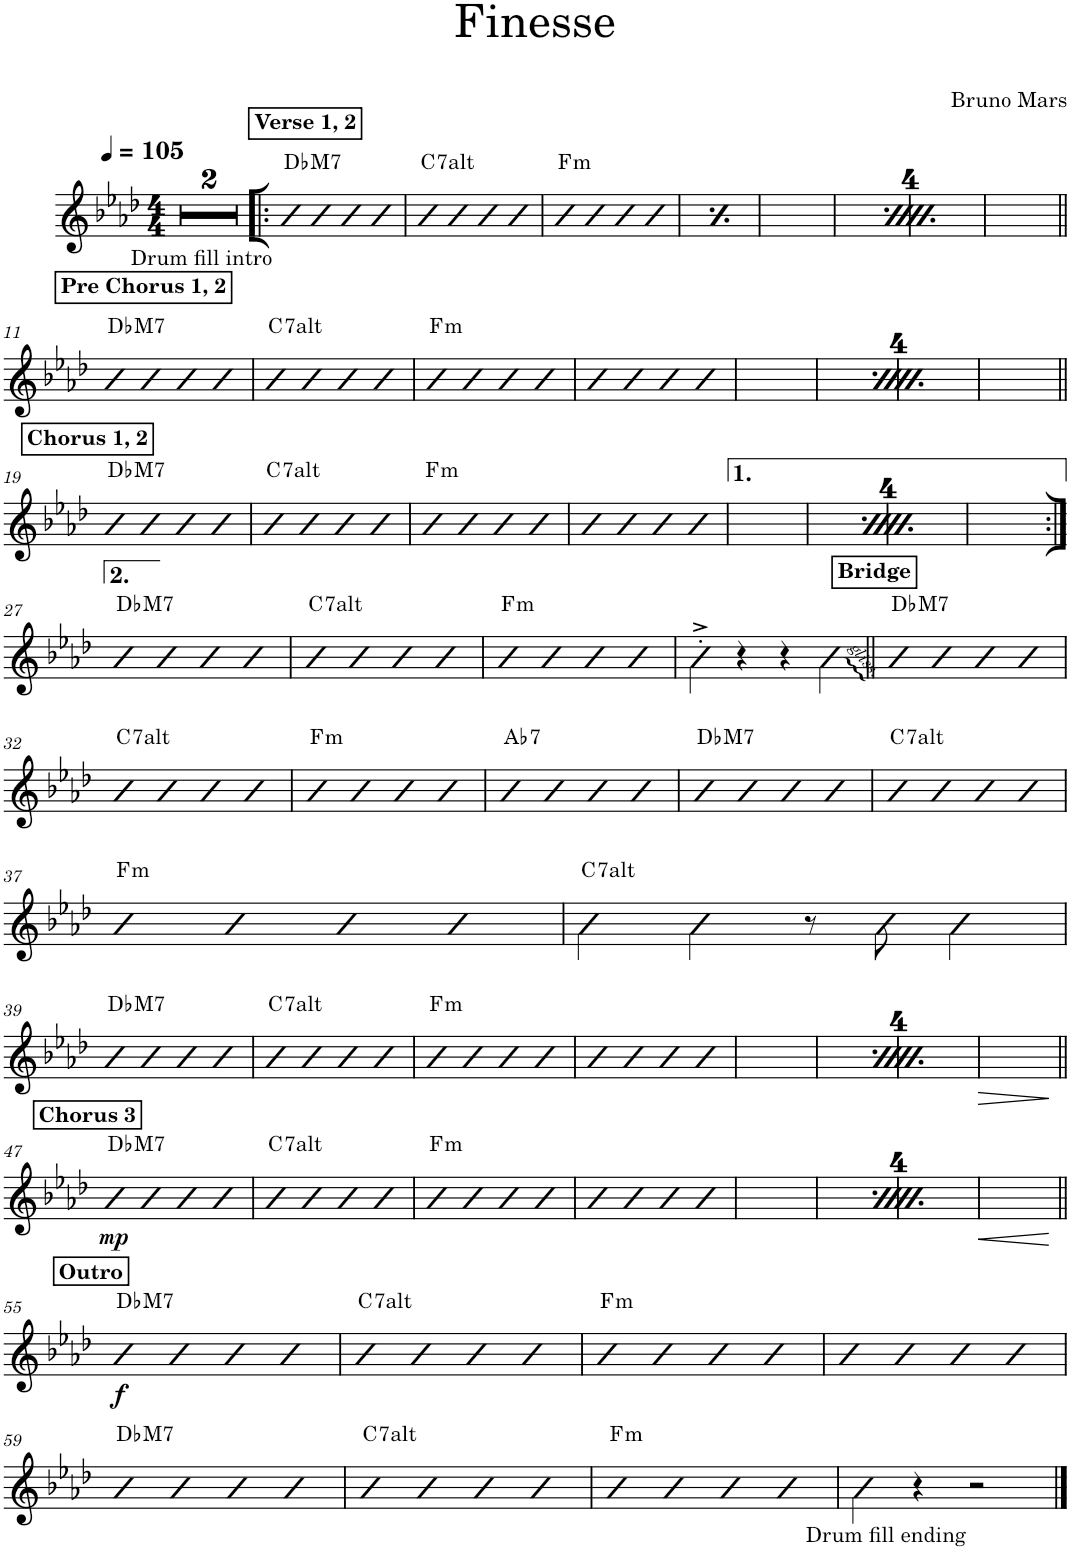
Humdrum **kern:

**kern	**dynam	**harte
*part1	*part1	*part1
*staff1	*staff1	*
*I"Piano	*	*
*I'Pno.	*	*
*clefG2	*	*
*k[b-e-a-d-]	*	*
*M4/4	*	*
*MM105	*	*
=1	=1	=1
!LO:TX:a:t=Drum fill intro	!	!
1r	.	.
=2	=2	=2
1r	.	.
!!LO:REH:place=s1:a:B:cj:t=Verse 1, 2
=3!|:	=3!|:	=3!|:
!	!	!LO:H:kt=M7
4b-	.	Db:maj7
4b-	.	.
4b-	.	.
4b-	.	.
=4	=4	=4
!	!	!LO:H:kt=7
4b-	.	C:(3,b5,#5,b7,b9,#9)
4b-	.	.
4b-	.	.
4b-	.	.
=5	=5	=5
!	!	!LO:H:kt=m
4b-	.	F:min
4b-	.	.
4b-	.	.
4b-	.	.
=6	=6	=6
!	!	!LO:H:kt=m
4b-	.	F:min
4b-	.	.
4b-	.	.
4b-	.	.
!!LO:REH:place=s1:a:B:cj:t=Verse 1, 2
=7	=7	=7
!	!	!LO:H:kt=M7
4b-	.	Db:maj7
4b-	.	.
4b-	.	.
4b-	.	.
=8	=8	=8
!	!	!LO:H:kt=7
4b-	.	C:(3,b5,#5,b7,b9,#9)
4b-	.	.
4b-	.	.
4b-	.	.
=9	=9	=9
!	!	!LO:H:kt=m
4b-	.	F:min
4b-	.	.
4b-	.	.
4b-	.	.
=10	=10	=10
!	!	!LO:H:kt=m
4b-	.	F:min
4b-	.	.
4b-	.	.
4b-	.	.
!!LO:LB:g=z
!!LO:REH:place=s1:a:B:cj:t=Pre Chorus 1, 2
=11||	=11||	=11||
!	!	!LO:H:kt=M7
4b-	.	Db:maj7
4b-	.	.
4b-	.	.
4b-	.	.
=12	=12	=12
!	!	!LO:H:kt=7
4b-	.	C:(3,b5,#5,b7,b9,#9)
4b-	.	.
4b-	.	.
4b-	.	.
=13	=13	=13
!	!	!LO:H:kt=m
4b-	.	F:min
4b-	.	.
4b-	.	.
4b-	.	.
=14	=14	=14
4b-	.	.
4b-	.	.
4b-	.	.
4b-	.	.
!!LO:REH:place=s1:a:B:cj:t=Pre Chorus 1, 2
=15	=15	=15
!	!	!LO:H:kt=M7
4b-	.	Db:maj7
4b-	.	.
4b-	.	.
4b-	.	.
=16	=16	=16
!	!	!LO:H:kt=7
4b-	.	C:(3,b5,#5,b7,b9,#9)
4b-	.	.
4b-	.	.
4b-	.	.
=17	=17	=17
!	!	!LO:H:kt=m
4b-	.	F:min
4b-	.	.
4b-	.	.
4b-	.	.
=18	=18	=18
4b-	.	.
4b-	.	.
4b-	.	.
4b-	.	.
!!LO:LB:g=z
!!LO:REH:place=s1:a:B:cj:t=Chorus 1, 2
=19||	=19||	=19||
!	!	!LO:H:kt=M7
4b-	.	Db:maj7
4b-	.	.
4b-	.	.
4b-	.	.
=20	=20	=20
!	!	!LO:H:kt=7
4b-	.	C:(3,b5,#5,b7,b9,#9)
4b-	.	.
4b-	.	.
4b-	.	.
=21	=21	=21
!	!	!LO:H:kt=m
4b-	.	F:min
4b-	.	.
4b-	.	.
4b-	.	.
=22	=22	=22
4b-	.	.
4b-	.	.
4b-	.	.
4b-	.	.
!!LO:REH:place=s1:a:B:cj:t=Chorus 1, 2
=23	=23	=23
!	!	!LO:H:kt=M7
4b-	.	Db:maj7
4b-	.	.
4b-	.	.
4b-	.	.
=24	=24	=24
!	!	!LO:H:kt=7
4b-	.	C:(3,b5,#5,b7,b9,#9)
4b-	.	.
4b-	.	.
4b-	.	.
=25	=25	=25
!	!	!LO:H:kt=m
4b-	.	F:min
4b-	.	.
4b-	.	.
4b-	.	.
=26	=26	=26
4b-	.	.
4b-	.	.
4b-	.	.
4b-	.	.
!!LO:LB:g=z
=27:|!	=27:|!	=27:|!
!	!	!LO:H:kt=M7
4b-	.	Db:maj7
4b-	.	.
4b-	.	.
4b-	.	.
=28	=28	=28
!	!	!LO:H:kt=7
4b-	.	C:(3,b5,#5,b7,b9,#9)
4b-	.	.
4b-	.	.
4b-	.	.
=29	=29	=29
!	!	!LO:H:kt=m
4b-	.	F:min
4b-	.	.
4b-	.	.
4b-	.	.
=30	=30	=30
4b-'^\	.	.
4r	.	.
4r	.	.
4b-\	.	.
!!LO:REH:place=s1:a:B:cj:t=Bridge
=31||	=31||	=31||
!	!	!LO:H:kt=M7
4b-	.	Db:maj7
4b-	.	.
4b-	.	.
4b-	.	.
!!LO:LB:g=z
=32	=32	=32
!	!	!LO:H:kt=7
4b-	.	C:(3,b5,#5,b7,b9,#9)
4b-	.	.
4b-	.	.
4b-	.	.
=33	=33	=33
!	!	!LO:H:kt=m
4b-	.	F:min
4b-	.	.
4b-	.	.
4b-	.	.
=34	=34	=34
!	!	!LO:H:kt=7
4b-	.	Ab:7
4b-	.	.
4b-	.	.
4b-	.	.
=35	=35	=35
!	!	!LO:H:kt=M7
4b-	.	Db:maj7
4b-	.	.
4b-	.	.
4b-	.	.
=36	=36	=36
!	!	!LO:H:kt=7
4b-	.	C:(3,b5,#5,b7,b9,#9)
4b-	.	.
4b-	.	.
4b-	.	.
!!LO:LB:g=z
=37	=37	=37
!	!	!LO:H:kt=m
4b-	.	F:min
4b-	.	.
4b-	.	.
4b-	.	.
=38	=38	=38
!	!	!LO:H:kt=7
4b-\	.	C:(3,b5,#5,b7,b9,#9)
4b-\	.	.
8r	.	.
8b-\	.	.
4b-\	.	.
!!LO:LB:g=z
=39	=39	=39
!	!	!LO:H:kt=M7
4b-	.	Db:maj7
4b-	.	.
4b-	.	.
4b-	.	.
=40	=40	=40
!	!	!LO:H:kt=7
4b-	.	C:(3,b5,#5,b7,b9,#9)
4b-	.	.
4b-	.	.
4b-	.	.
=41	=41	=41
!	!	!LO:H:kt=m
4b-	.	F:min
4b-	.	.
4b-	.	.
4b-	.	.
=42	=42	=42
4b-	.	.
4b-	.	.
4b-	.	.
4b-	.	.
=43	=43	=43
!	!	!LO:H:kt=M7
4b-	.	Db:maj7
4b-	.	.
4b-	.	.
4b-	.	.
=44	=44	=44
!	!	!LO:H:kt=7
4b-	.	C:(3,b5,#5,b7,b9,#9)
4b-	.	.
4b-	.	.
4b-	.	.
=45	=45	=45
!	!	!LO:H:kt=m
4b-	.	F:min
4b-	.	.
4b-	.	.
4b-	.	.
=46	=46	=46
4b-	.	.
4b-	.	.
4b-	.	.
4b-	.	.
!!LO:LB:g=z
!!LO:REH:place=s1:a:B:cj:t=Chorus 3
=47||	=47||	=47||
!	!LO:DY:b	!LO:H:kt=M7
4b-	mp	Db:maj7
4b-	.	.
4b-	.	.
4b-	.	.
=48	=48	=48
!	!	!LO:H:kt=7
4b-	.	C:(3,b5,#5,b7,b9,#9)
4b-	.	.
4b-	.	.
4b-	.	.
=49	=49	=49
!	!	!LO:H:kt=m
4b-	.	F:min
4b-	.	.
4b-	.	.
4b-	.	.
=50	=50	=50
4b-	.	.
4b-	.	.
4b-	.	.
4b-	.	.
!!LO:REH:place=s1:a:B:cj:t=Chorus 3
=51	=51	=51
!	!LO:DY:b	!LO:H:kt=M7
4b-	mp	Db:maj7
4b-	.	.
4b-	.	.
4b-	.	.
=52	=52	=52
!	!	!LO:H:kt=7
4b-	.	C:(3,b5,#5,b7,b9,#9)
4b-	.	.
4b-	.	.
4b-	.	.
=53	=53	=53
!	!	!LO:H:kt=m
4b-	.	F:min
4b-	.	.
4b-	.	.
4b-	.	.
=54	=54	=54
4b-	.	.
4b-	.	.
4b-	.	.
4b-	.	.
!!LO:LB:g=z
!!LO:REH:place=s1:a:B:cj:t=Outro
=55||	=55||	=55||
!	!LO:DY:b	!LO:H:kt=M7
4b-	f	Db:maj7
4b-	.	.
4b-	.	.
4b-	.	.
=56	=56	=56
!	!	!LO:H:kt=7
4b-	.	C:(3,b5,#5,b7,b9,#9)
4b-	.	.
4b-	.	.
4b-	.	.
=57	=57	=57
!	!	!LO:H:kt=m
4b-	.	F:min
4b-	.	.
4b-	.	.
4b-	.	.
=58	=58	=58
4b-	.	.
4b-	.	.
4b-	.	.
4b-	.	.
!!LO:LB:g=z
=59	=59	=59
!	!	!LO:H:kt=M7
4b-	.	Db:maj7
4b-	.	.
4b-	.	.
4b-	.	.
=60	=60	=60
!	!	!LO:H:kt=7
4b-	.	C:(3,b5,#5,b7,b9,#9)
4b-	.	.
4b-	.	.
4b-	.	.
=61	=61	=61
!	!	!LO:H:kt=m
4b-	.	F:min
4b-	.	.
4b-	.	.
4b-	.	.
=	=	=
*-	*-	*-
